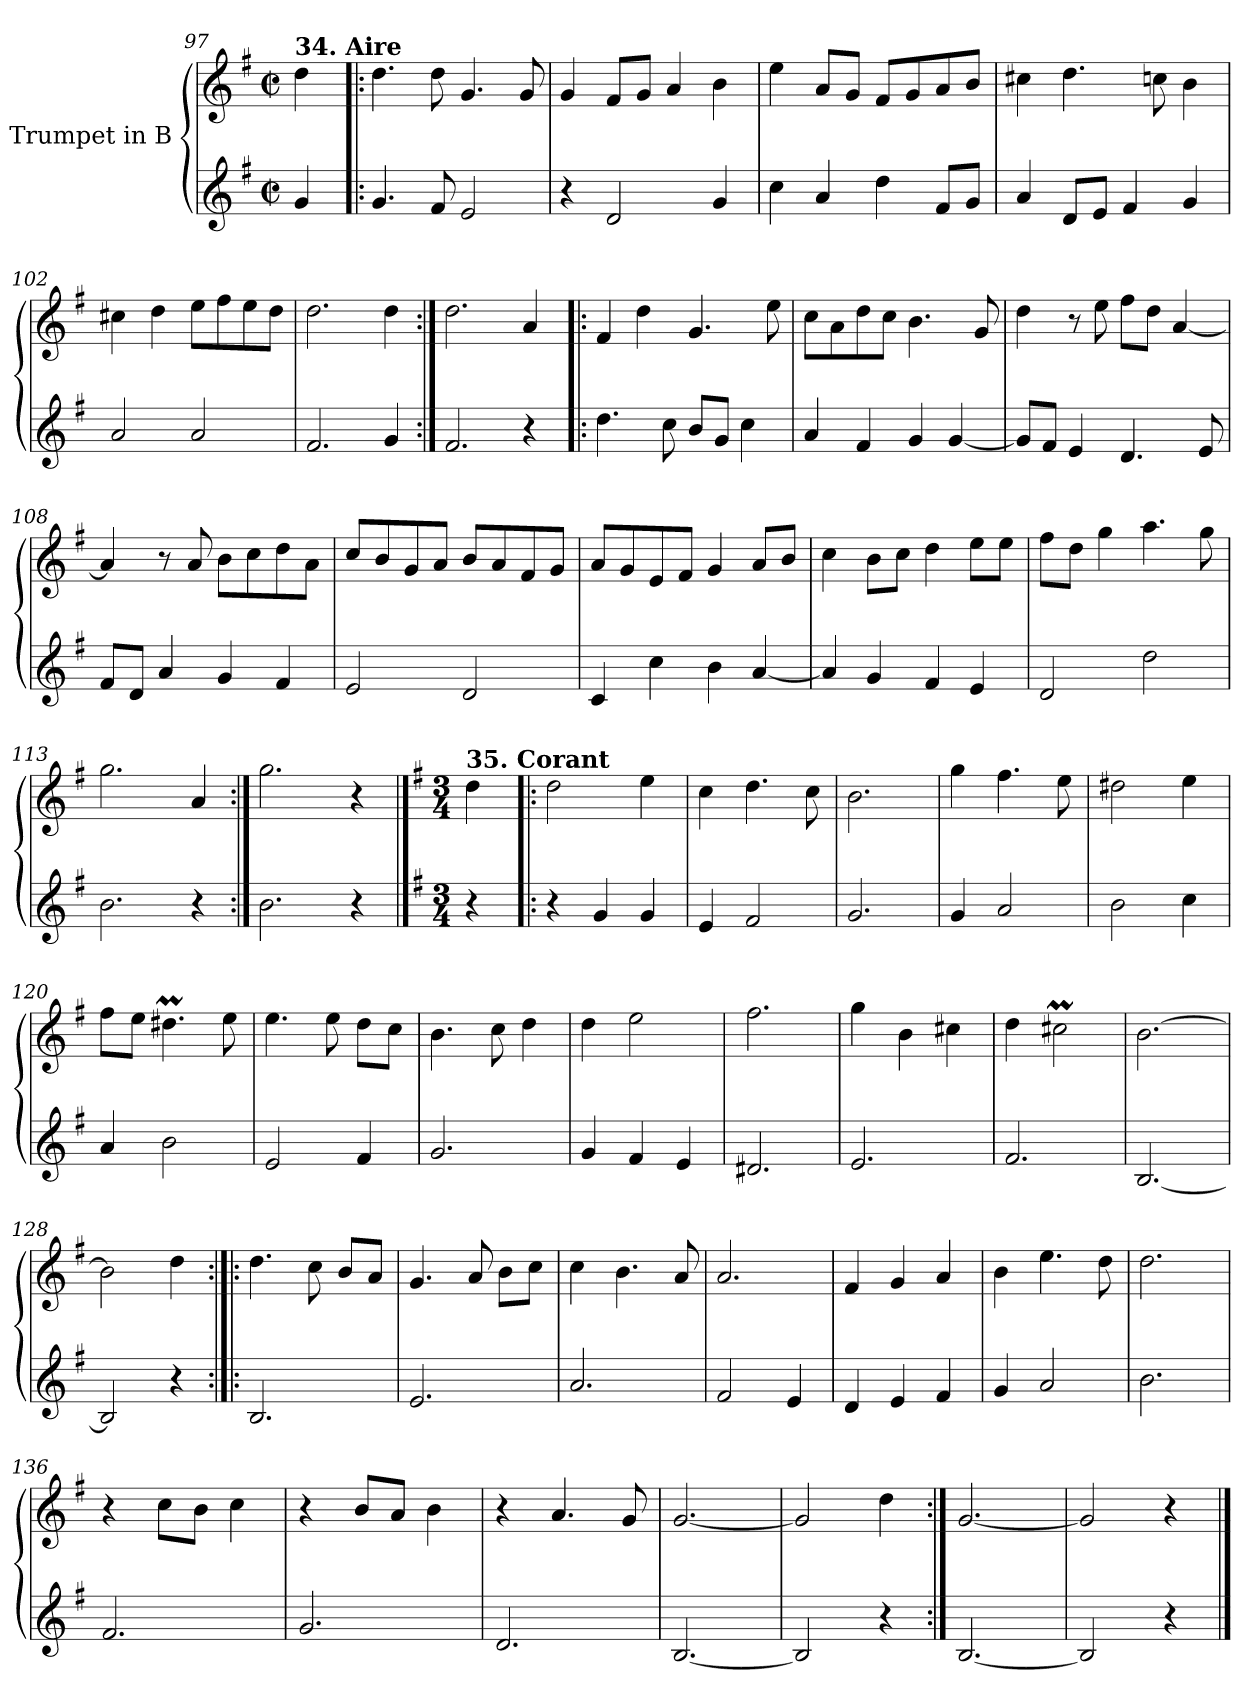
**kern	**kern
*part2	*part1
*staff2	*staff1
*I"Trumpet in Bb 2	*I"Trumpet in Bb 1
!!LO:LB:g=z
*clefG2	*clefG2
*ITrd1c2	*ITrd1c2
*k[b-]	*k[b-]
*F:	*F:
*M2/2	*M2/2
*met(c|)	*met(c|)
=97X1	=97X1
!	!LO:TX:a:B:t=34. Aire
4f/	4cc\
=98!|:	=98!|:
4.f/	4.cc\
8e/	8cc\
2d/	4.f/
.	8f/
=99	=99
4r	4f/
2c/	8e/L
.	8f/J
.	4g/
4f/	4a\
=100	=100
4b-\	4dd\
4g/	8g/L
.	8f/J
4cc\	8e/L
.	8f/
8e/L	8g/
8f/J	8a/J
=101	=101
4g/	4bn\
8c/L	4.cc\
8d/J	.
4e/	.
.	8b-X\
4f/	4a\
!!LO:LB:g=z
=102	=102
2g/	4bn\
.	4cc\
2g/	8dd\L
.	8ee\
.	8dd\
.	8cc\J
=103	=103
2.e/	2.cc\
4f/	4cc\
=104:|!	=104:|!
2.e/	2.cc\
4r	4g/
=105!|:	=105!|:
4.cc\	4e/
.	4cc\
8b-\	.
8a/L	4.f/
8f/J	.
4b-\	.
.	8dd\
=106	=106
4g/	8b-\L
.	8g\
4e/	8cc\
.	8b-\J
4f/	4.a\
[4f/	.
.	8f/
!!LO:LB:g=z
=107	=107
8f/L]	4cc\
8e/J	.
4d/	8r
.	8dd\
4.c/	8ee\L
.	8cc\J
.	[4g/
8d/	.
=108	=108
8e/L	4g/]
8c/J	.
4g/	8r
.	8g/
4f/	8a\L
.	8b-\
4e/	8cc\
.	8g\J
=109	=109
2d/	8b-/L
.	8a/
.	8f/
.	8g/J
2c/	8a/L
.	8g/
.	8e/
.	8f/J
=110	=110
4B-/	8g/L
.	8f/
4b-\	8d/
.	8e/J
4a\	4f/
[4g/	8g/L
.	8a/J
!!LO:PB:g=z
=111	=111
4g/]	4b-\
4f/	8a\L
.	8b-\J
4e/	4cc\
4d/	8dd\L
.	8dd\J
=112	=112
2c/	8ee\L
.	8cc\J
.	4ff\
2cc\	4.gg\
.	8ff\
=113	=113
2.a\	2.ff\
4r	4g/
=114:|!	=114:|!
2.a\	2.ff\
4r	4r
!!LO:LB:g=z
==114X2	==114X2
*k[b-]	*k[b-]
*F:	*F:
*M3/4	*M3/4
!	!LO:TX:a:B:t=35. Corant
4r	4cc\
=115!|:	=115!|:
4r	2cc\
4f/	.
4f/	4dd\
=116	=116
4d/	4b-\
2e/	4.cc\
.	8b-\
=117	=117
2.f/	2.a\
=118	=118
4f/	4ff\
2g/	4.ee\
.	8dd\
=119	=119
2a\	2cc#X\
4b-\	4dd\
=120	=120
4g/	8ee\L
.	8dd\J
2a\	4.cc#Xm\
.	8dd\
!!LO:LB:g=z
=121	=121
2d/	4.dd\
.	8dd\
4e/	8cc\L
.	8b-\J
=122	=122
2.f/	4.a\
.	8b-\
.	4cc\
=123	=123
4f/	4cc\
4e/	2dd\
4d/	.
=124	=124
2.c#X/	2.ee\
=125	=125
2.d/	4ff\
.	4a\
.	4bn\
=126	=126
2.e/	4cc\
.	2bnm\
=127	=127
[2.A/	[2.a\
=128	=128
2A/]	2a\]
4r	4cc\
!!LO:LB:g=z
=129:|!|:	=129:|!|:
2.A/	4.cc\
.	8b-\
.	8a/L
.	8g/J
=130	=130
2.d/	4.f/
.	8g/
.	8a\L
.	8b-\J
=131	=131
2.g/	4b-\
.	4.a\
.	8g/
=132	=132
2e/	2.g/
4d/	.
=133	=133
4c/	4e/
4d/	4f/
4e/	4g/
=134	=134
4f/	4a\
2g/	4.dd\
.	8cc\
=135	=135
2.a\	2.cc\
!!LO:LB:g=z
=136	=136
2.e/	4r
.	8b-\L
.	8a\J
.	4b-\
=137	=137
2.f/	4r
.	8a/L
.	8g/J
.	4a\
=138	=138
2.c/	4r
.	4.g/
.	8f/
=139	=139
[2.A/	[2.f/
=140	=140
2A/]	2f/]
4r	4cc\
=141:|!	=141:|!
[2.A/	[2.f/
=142	=142
2A/]	2f/]
4r	4r
==	==
*-	*-
